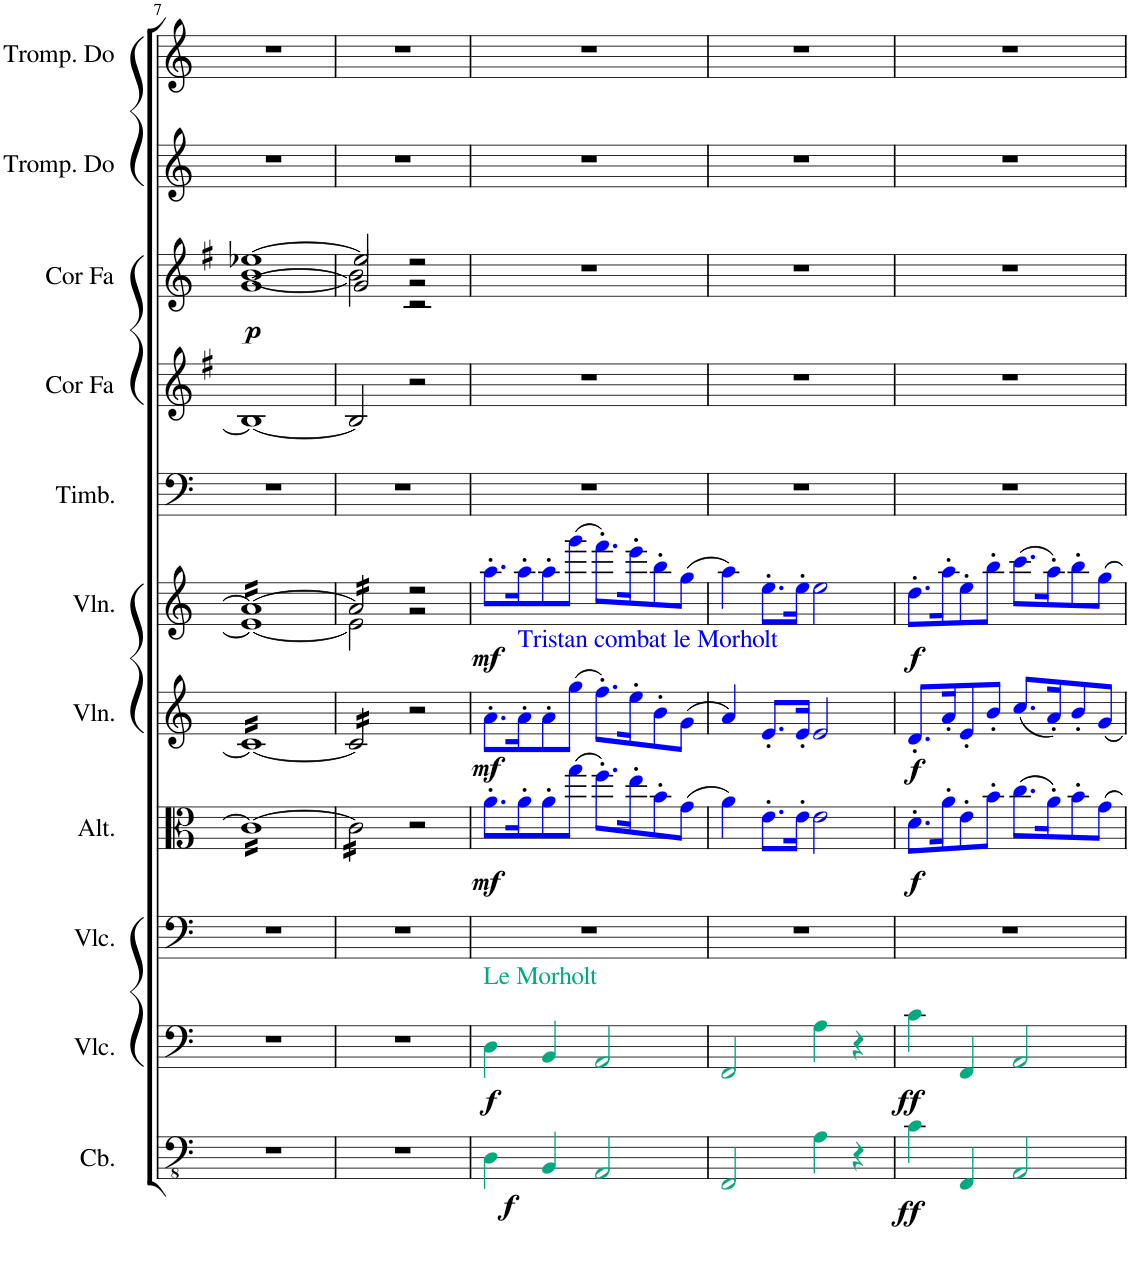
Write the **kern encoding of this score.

**kern	**dynam	**kern	**dynam	**kern	**kern	**dynam	**kern	**dynam	**kern	**dynam	**kern	**kern	**kern	**dynam	**kern	**kern
*part11	*part11	*part10	*part10	*part9	*part8	*part8	*part7	*part7	*part6	*part6	*part5	*part4	*part3	*part3	*part2	*part1
*staff11	*staff11	*staff10	*staff10	*staff9	*staff8	*staff8	*staff7	*staff7	*staff6	*staff6	*staff5	*staff4	*staff3	*staff3	*staff2	*staff1
*I"Contrebasse	*	*I"Violoncelle	*	*I"Violoncelle	*I"Alto	*	*I"Violon	*	*I"Violon	*	*I"Timbales	*I"Cor en Fa	*I"Cor en Fa	*	*I"Trompette en Do	*I"Trompette en Do
*I'Cb.	*	*I'Vlc.	*	*I'Vlc.	*I'Alt.	*	*I'Vln.	*	*I'Vln.	*	*I'Timb.	*I'Cor Fa	*I'Cor Fa	*	*I'Tromp. Do	*I'Tromp. Do
!!LO:PB:g=z
*clefFv4	*	*clefF4	*	*clefF4	*clefC3	*	*clefG2	*	*clefG2	*	*clefF4	*clefG2	*clefG2	*	*clefG2	*clefG2
*	*	*	*	*	*	*	*	*	*	*	*	*Trd4c7	*Trd4c7	*	*Trd1c2	*Trd1c2
*k[]	*	*k[]	*	*k[]	*k[]	*	*k[]	*	*k[]	*	*k[]	*k[f#]	*k[f#]	*	*k[]	*k[]
*M2/2	*	*M2/2	*	*M2/2	*M2/2	*	*M2/2	*	*M2/2	*	*M2/2	*M2/2	*M2/2	*	*M2/2	*M2/2
*met(c|)	*	*met(c|)	*	*met(c|)	*met(c|)	*	*met(c|)	*	*met(c|)	*	*met(c|)	*met(c|)	*met(c|)	*	*met(c|)	*met(c|)
=7	=7	=7	=7	=7	=7	=7	=7	=7	=7	=7	=7	=7	=7	=7	=7	=7
*	*	*	*	*	*	*	*	*	*^	*	*	*	*^	*	*	*
*	*	*	*	*	*	*	*	*	*	*	*	*	*	*	*^	*	*	*
!	!	!	!	!	!	!	!	!	!	!	!	!	!	!	!	!	!LO:DY:b	!	!
*	*	*	*	*	*tremolo	*	*	*	*	*	*	*	*	*	*	*	*	*	*
*	*	*	*	*	*	*	*tremolo	*	*	*	*	*	*	*	*	*	*	*	*
*	*	*	*	*	*	*	*	*	*tremolo	*	*	*	*	*	*	*	*	*	*
1r	.	1r	.	1r	16cLL	.	16cLL	.	16a-LL	1e_	.	1r	1B_	[1ee-X	[1b	[1g	p	1r	1r
.	.	.	.	.	16c	.	16c	.	16a-	.	.	.	.	.	.	.	.	.	.
.	.	.	.	.	16c	.	16c	.	16a-	.	.	.	.	.	.	.	.	.	.
.	.	.	.	.	16c	.	16c	.	16a-	.	.	.	.	.	.	.	.	.	.
.	.	.	.	.	16c	.	16c	.	16a-	.	.	.	.	.	.	.	.	.	.
.	.	.	.	.	16c	.	16c	.	16a-	.	.	.	.	.	.	.	.	.	.
.	.	.	.	.	16c	.	16c	.	16a-	.	.	.	.	.	.	.	.	.	.
.	.	.	.	.	16c	.	16c	.	16a-	.	.	.	.	.	.	.	.	.	.
.	.	.	.	.	16c	.	16c	.	16a-	.	.	.	.	.	.	.	.	.	.
.	.	.	.	.	16c	.	16c	.	16a-	.	.	.	.	.	.	.	.	.	.
.	.	.	.	.	16c	.	16c	.	16a-	.	.	.	.	.	.	.	.	.	.
.	.	.	.	.	16c	.	16c	.	16a-	.	.	.	.	.	.	.	.	.	.
.	.	.	.	.	16c	.	16c	.	16a-	.	.	.	.	.	.	.	.	.	.
.	.	.	.	.	16c	.	16c	.	16a-	.	.	.	.	.	.	.	.	.	.
.	.	.	.	.	16c	.	16c	.	16a-	.	.	.	.	.	.	.	.	.	.
.	.	.	.	.	16cJJ	.	16cJJ	.	16a-JJ	.	.	.	.	.	.	.	.	.	.
=8	=8	=8	=8	=8	=8	=8	=8	=8	=8	=8	=8	=8	=8	=8	=8	=8	=8	=8	=8
1r	.	1r	.	1r	16c\]LL	.	16c/]LL	.	16a-/]LL	2e\]	.	1r	2B/]	2ee-/]	2b\]	2g/]	.	1r	1r
.	.	.	.	.	16c\	.	16c/	.	16a-/	.	.	.	.	.	.	.	.	.	.
.	.	.	.	.	16c\	.	16c/	.	16a-/	.	.	.	.	.	.	.	.	.	.
.	.	.	.	.	16c\	.	16c/	.	16a-/	.	.	.	.	.	.	.	.	.	.
.	.	.	.	.	16c\	.	16c/	.	16a-/	.	.	.	.	.	.	.	.	.	.
.	.	.	.	.	16c\	.	16c/	.	16a-/	.	.	.	.	.	.	.	.	.	.
.	.	.	.	.	16c\	.	16c/	.	16a-/	.	.	.	.	.	.	.	.	.	.
.	.	.	.	.	16c\JJ	.	16c/JJ	.	16a-/JJ	.	.	.	.	.	.	.	.	.	.
*	*	*	*	*	*	*	*	*	*Xtremolo	*	*	*	*	*	*	*	*	*	*
*	*	*	*	*	*	*	*Xtremolo	*	*	*	*	*	*	*	*	*	*	*	*
*	*	*	*	*	*Xtremolo	*	*	*	*	*	*	*	*	*	*	*	*	*	*
.	.	.	.	.	2r	.	2r	.	2r	2r	.	.	2r	2r	2r	2r	.	.	.
=9	=9	=9	=9	=9	=9	=9	=9	=9	=9	=9	=9	=9	=9	=9	=9	=9	=9	=9	=9
!	!	!	!	!	!	!	!	!	!LO:TX:b:color=#0000FF:t=Tristan combat le Morholt	!	!	!	!	!	!	!	!	!	!
!	!	!LO:TX:a:color=#00AA7F:t=Le Morholt	!	!	!	!	!	!	!	!	!	!	!	!	!	!	!	!	!
!	!LO:DY:b	!	!LO:DY:b	!	!	!LO:DY:b	!	!LO:DY:b	!	!	!LO:DY:b	!	!	!	!	!	!	!	!
*	*	*	*	*	*	*	*	*	*v	*v	*	*	*	*v	*v	*v	*	*	*
4DDi\	f	4Di\	f	1r	8.a'j\L	mf	8.a'j\L	mf	8.aa'j\L	mf	1r	1r	1r	.	1r	1r
.	.	.	.	.	16a'j\K	.	16a'j\K	.	16aa'j\K	.	.	.	.	.	.	.
4BBBi/	.	4BBi/	.	.	8a'j\	.	8a'j\	.	8aa'j\	.	.	.	.	.	.	.
.	.	.	.	.	(8ggj\J	.	(8ggj\J	.	(8gggj\J	.	.	.	.	.	.	.
2AAAi/	.	2AAi/	.	.	8.ff'j\L)	.	8.ff'j\L)	.	8.fff'j\L)	.	.	.	.	.	.	.
.	.	.	.	.	16ee'j\K	.	16ee'j\K	.	16eee'j\K	.	.	.	.	.	.	.
.	.	.	.	.	8b'j\	.	8b'j\	.	8bb'j\	.	.	.	.	.	.	.
.	.	.	.	.	(8gj\J	.	(8gj\J	.	(8ggj\J	.	.	.	.	.	.	.
=10	=10	=10	=10	=10	=10	=10	=10	=10	=10	=10	=10	=10	=10	=10	=10	=10
2FFFi/	.	2FFi/	.	1r	4aj\)	.	4aj/)	.	4aaj\)	.	1r	1r	1r	.	1r	1r
.	.	.	.	.	8.e'j\L	.	8.e'j/L	.	8.ee'j\L	.	.	.	.	.	.	.
.	.	.	.	.	16e'j\Jk	.	16e'j/Jk	.	16ee'j\Jk	.	.	.	.	.	.	.
4AAi\	.	4Ai\	.	.	2ej\	.	2ej/	.	2eej\	.	.	.	.	.	.	.
4r	.	4r	.	.	.	.	.	.	.	.	.	.	.	.	.	.
=11	=11	=11	=11	=11	=11	=11	=11	=11	=11	=11	=11	=11	=11	=11	=11	=11
!	!LO:DY:b	!	!LO:DY:b	!	!	!LO:DY:b	!	!LO:DY:b	!	!LO:DY:b	!	!	!	!	!	!
4Ci\	ff	4ci\	ff	1r	8.d'j\L	f	8.d'j/L	f	8.dd'j\L	f	1r	1r	1r	.	1r	1r
.	.	.	.	.	16a'j\K	.	16a'j/K	.	16aa'j\K	.	.	.	.	.	.	.
4FFFi/	.	4FFi/	.	.	8e'j\	.	8e'j/	.	8ee'j\	.	.	.	.	.	.	.
.	.	.	.	.	8b'j\J	.	8b'j/J	.	8bb'j\J	.	.	.	.	.	.	.
2AAAi/	.	2AAi/	.	.	(8.ccj\L	.	(8.ccj/L	.	(8.cccj\L	.	.	.	.	.	.	.
.	.	.	.	.	16a'j\K)	.	16a'j/K)	.	16aa'j\K)	.	.	.	.	.	.	.
.	.	.	.	.	8b'j\	.	8b'j/	.	8bb'j\	.	.	.	.	.	.	.
.	.	.	.	.	8gj\J	.	8gj/J	.	8ggj\J	.	.	.	.	.	.	.
=	=	=	=	=	=	=	=	=	=	=	=	=	=	=	=	=
*-	*-	*-	*-	*-	*-	*-	*-	*-	*-	*-	*-	*-	*-	*-	*-	*-
